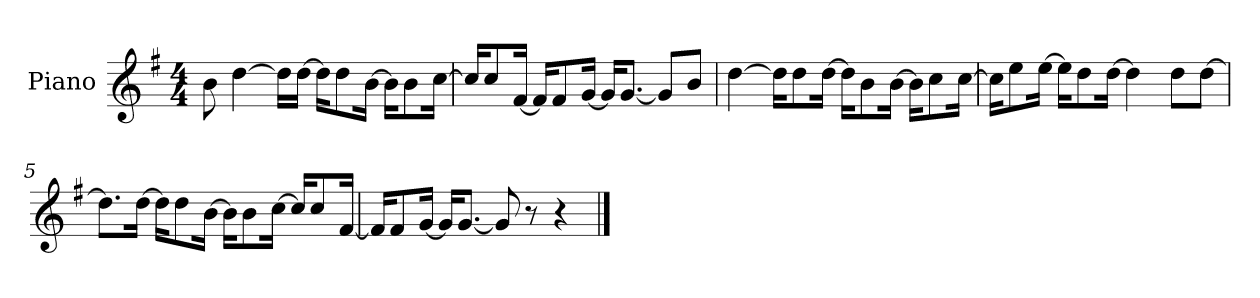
**kern
*part1
*staff1
*I"Piano
*I'P-no
*clefG2
*k[f#]
*M4/4
*MM90
=1
8b\
[4dd\
16dd\LL]
[16dd\JJ
16dd\KL]
8dd\
[16b\Jk
16b\KL]
8b\
[16cc\Jk
=2
16cc/KL]
8cc/
[16f#/Jk
16f#/KL]
8f#/
[16g/Jk
16g/KL]
[8.g/J
8g/L]
8b/J
=3
[4dd\
16dd\KL]
8dd\
[16dd\Jk
16dd\KL]
8b\
[16b\Jk
16b\KL]
8cc\
[16cc\Jk
=4
16cc\KL]
8ee\
[16ee\Jk
16ee\KL]
8dd\
[16dd\Jk
4dd\]
8dd\L
[8dd\J
!!LO:LB:g=z
=5
8.dd\L]
[16dd\Jk
16dd\KL]
8dd\
[16b\Jk
16b\KL]
8b\
[16cc\Jk
16cc/KL]
8cc/
[16f#/Jk
=6
16f#/KL]
8f#/
[16g/Jk
16g/KL]
[8.g/J
8g/]
8r
4r
==
*-
